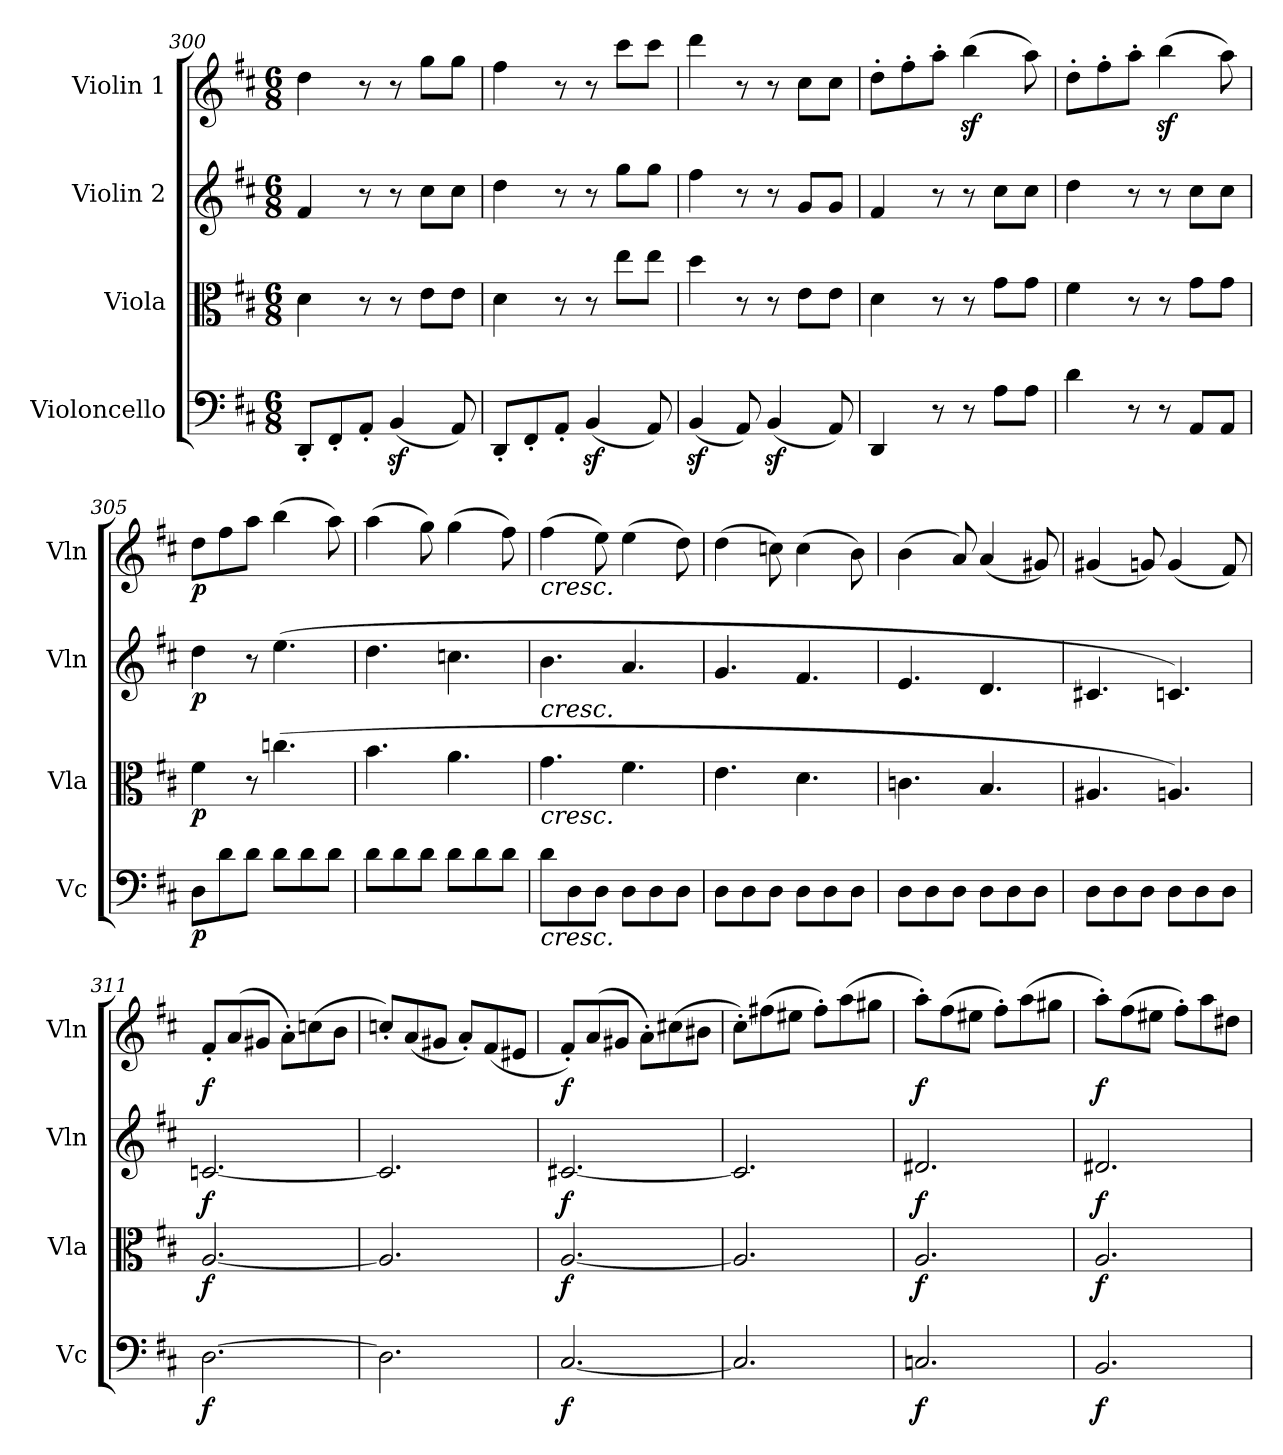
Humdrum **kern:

**kern	**dynam	**kern	**dynam	**kern	**dynam	**kern	**dynam
*part4	*part4	*part3	*part3	*part2	*part2	*part1	*part1
*staff4	*staff4	*staff3	*staff3	*staff2	*staff2	*staff1	*staff1
*I"Violoncello	*	*I"Viola	*	*I"Violin 2	*	*I"Violin 1	*
*I'Vc	*	*I'Vla	*	*I'Vln	*	*I'Vln	*
*clefF4	*	*clefC3	*	*clefG2	*	*clefG2	*
*k[f#c#]	*	*k[f#c#]	*	*k[f#c#]	*	*k[f#c#]	*
*M6/8	*	*M6/8	*	*M6/8	*	*M6/8	*
=300	=300	=300	=300	=300	=300	=300	=300
8DD'/L	.	4d\	.	4f#/	.	4dd\	.
8FF#'/	.	.	.	.	.	.	.
8AA'/J	.	8r	.	8r	.	8r	.
(4BBz</	.	8r	.	8r	.	8r	.
.	.	8e\L	.	8cc#\L	.	8gg\L	.
8AA/)	.	8e\J	.	8cc#\J	.	8gg\J	.
=301	=301	=301	=301	=301	=301	=301	=301
8DD'/L	.	4d\	.	4dd\	.	4ff#\	.
8FF#'/	.	.	.	.	.	.	.
8AA'/J	.	8r	.	8r	.	8r	.
(4BBz</	.	8r	.	8r	.	8r	.
.	.	8ee\L	.	8gg\L	.	8ccc#\L	.
8AA/)	.	8ee\J	.	8gg\J	.	8ccc#\J	.
!!LO:LB:g=z
=302	=302	=302	=302	=302	=302	=302	=302
(4BBz</	.	4dd\	.	4ff#\	.	4ddd\	.
8AA/)	.	8r	.	8r	.	8r	.
(4BBz</	.	8r	.	8r	.	8r	.
.	.	8e\L	.	8g/L	.	8cc#\L	.
8AA/)	.	8e\J	.	8g/J	.	8cc#\J	.
!!LO:LB:g=z
=303	=303	=303	=303	=303	=303	=303	=303
4DD/	.	4d\	.	4f#/	.	8dd'\L	.
.	.	.	.	.	.	8ff#'\	.
8r	.	8r	.	8r	.	8aa'\J	.
8r	.	8r	.	8r	.	(4bbz<\	.
8A\L	.	8g\L	.	8cc#\L	.	.	.
8A\J	.	8g\J	.	8cc#\J	.	8aa\)	.
=304	=304	=304	=304	=304	=304	=304	=304
4d\	.	4f#\	.	4dd\	.	8dd'\L	.
.	.	.	.	.	.	8ff#'\	.
8r	.	8r	.	8r	.	8aa'\J	.
8r	.	8r	.	8r	.	(4bbz<\	.
8AA/L	.	8g\L	.	8cc#\L	.	.	.
8AA/J	.	8g\J	.	8cc#\J	.	8aa\)	.
=305	=305	=305	=305	=305	=305	=305	=305
!	!LO:DY:b	!	!LO:DY:b	!	!LO:DY:b	!	!LO:DY:b
8D\L	p	4f#\	p	4dd\	p	8dd\L	p
8d\	.	.	.	.	.	8ff#\	.
8d\J	.	8r	.	8r	.	8aa\J	.
8d\L	.	(4.ccn\	.	(4.ee\	.	(4bb\	.
8d\	.	.	.	.	.	.	.
8d\J	.	.	.	.	.	8aa\)	.
=306	=306	=306	=306	=306	=306	=306	=306
8d\L	.	4.b\	.	4.dd\	.	(4aa\	.
8d\	.	.	.	.	.	.	.
8d\J	.	.	.	.	.	8gg\)	.
8d\L	.	4.a\	.	4.ccn\	.	(4gg\	.
8d\	.	.	.	.	.	.	.
8d\J	.	.	.	.	.	8ff#\)	.
=307	=307	=307	=307	=307	=307	=307	=307
!	!	!	!	!	!	!LO:TX:b:i:t=cresc.	!
!	!	!	!	!LO:TX:b:i:t=cresc.	!	!	!
!	!	!LO:TX:b:i:t=cresc.	!	!	!	!	!
!LO:TX:b:i:t=cresc.	!	!	!	!	!	!	!
8d\L	.	4.g\	.	4.b\	.	(4ff#\	.
8D\	.	.	.	.	.	.	.
8D\J	.	.	.	.	.	8ee\)	.
8D\L	.	4.f#\	.	4.a/	.	(4ee\	.
8D\	.	.	.	.	.	.	.
8D\J	.	.	.	.	.	8dd\)	.
=308	=308	=308	=308	=308	=308	=308	=308
8D\L	.	4.e\	.	4.g/	.	(4dd\	.
8D\	.	.	.	.	.	.	.
8D\J	.	.	.	.	.	8ccn\)	.
8D\L	.	4.d\	.	4.f#/	.	(4cc\	.
8D\	.	.	.	.	.	.	.
8D\J	.	.	.	.	.	8b\)	.
=309	=309	=309	=309	=309	=309	=309	=309
8D\L	.	4.cn\	.	4.e/	.	(4b\	.
8D\	.	.	.	.	.	.	.
8D\J	.	.	.	.	.	8a/)	.
8D\L	.	4.B/	.	4.d/	.	(4a/	.
8D\	.	.	.	.	.	.	.
8D\J	.	.	.	.	.	8g#X/)	.
!!LO:LB:g=z
=310	=310	=310	=310	=310	=310	=310	=310
8D\L	.	4.A#X/	.	4.c#X/	.	(4g#X/	.
8D\	.	.	.	.	.	.	.
8D\J	.	.	.	.	.	8gn/)	.
8D\L	.	4.An/)	.	4.cn/)	.	(4g/	.
8D\	.	.	.	.	.	.	.
8D\J	.	.	.	.	.	8f#/)	.
=311	=311	=311	=311	=311	=311	=311	=311
!	!LO:DY:b	!	!LO:DY:b	!	!LO:DY:b	!	!LO:DY:b
[2.D\	f	[2.A/	f	[2.cn/	f	8f#'/L	f
.	.	.	.	.	.	(8a/	.
.	.	.	.	.	.	8g#X/J	.
.	.	.	.	.	.	8a'\L)	.
.	.	.	.	.	.	(8ccn\	.
.	.	.	.	.	.	8b\J	.
!!LO:LB:g=z
=312	=312	=312	=312	=312	=312	=312	=312
2.D\]	.	2.A/]	.	2.c/]	.	8ccn'/L)	.
.	.	.	.	.	.	(8a/	.
.	.	.	.	.	.	8g#X/J	.
.	.	.	.	.	.	8a'/L)	.
.	.	.	.	.	.	(8f#/	.
.	.	.	.	.	.	8e#X/J	.
=313	=313	=313	=313	=313	=313	=313	=313
!	!LO:DY:b	!	!LO:DY:b	!	!LO:DY:b	!	!LO:DY:b
[2.C#/	f	[2.A/	f	[2.c#X/	f	8f#'/L)	f
.	.	.	.	.	.	(8a/	.
.	.	.	.	.	.	8g#X/J	.
.	.	.	.	.	.	8a'\L)	.
.	.	.	.	.	.	(8cc#X\	.
.	.	.	.	.	.	8b#X\J	.
=314	=314	=314	=314	=314	=314	=314	=314
2.C#/]	.	2.A/]	.	2.c#/]	.	8cc#'\L)	.
.	.	.	.	.	.	(8ff#X\	.
.	.	.	.	.	.	8ee#X\J	.
.	.	.	.	.	.	8ff#'\L)	.
.	.	.	.	.	.	(8aa\	.
.	.	.	.	.	.	8gg#X\J	.
=315	=315	=315	=315	=315	=315	=315	=315
!	!LO:DY:b	!	!LO:DY:b	!	!LO:DY:b	!	!LO:DY:b
2.Cn/	f	2.A/	f	2.d#X/	f	8aa'\L)	f
.	.	.	.	.	.	(8ff#\	.
.	.	.	.	.	.	8ee#X\J	.
.	.	.	.	.	.	8ff#'\L)	.
.	.	.	.	.	.	(8aa\	.
.	.	.	.	.	.	8gg#X\J	.
=316	=316	=316	=316	=316	=316	=316	=316
!	!LO:DY:b	!	!LO:DY:b	!	!LO:DY:b	!	!LO:DY:b
2.BB/	f	2.A/	f	2.d#X/	f	8aa'\L)	f
.	.	.	.	.	.	(8ff#\	.
.	.	.	.	.	.	8ee#X\J	.
.	.	.	.	.	.	8ff#'\L)	.
.	.	.	.	.	.	8aa\	.
.	.	.	.	.	.	8dd#X\J	.
=	=	=	=	=	=	=	=
*-	*-	*-	*-	*-	*-	*-	*-
